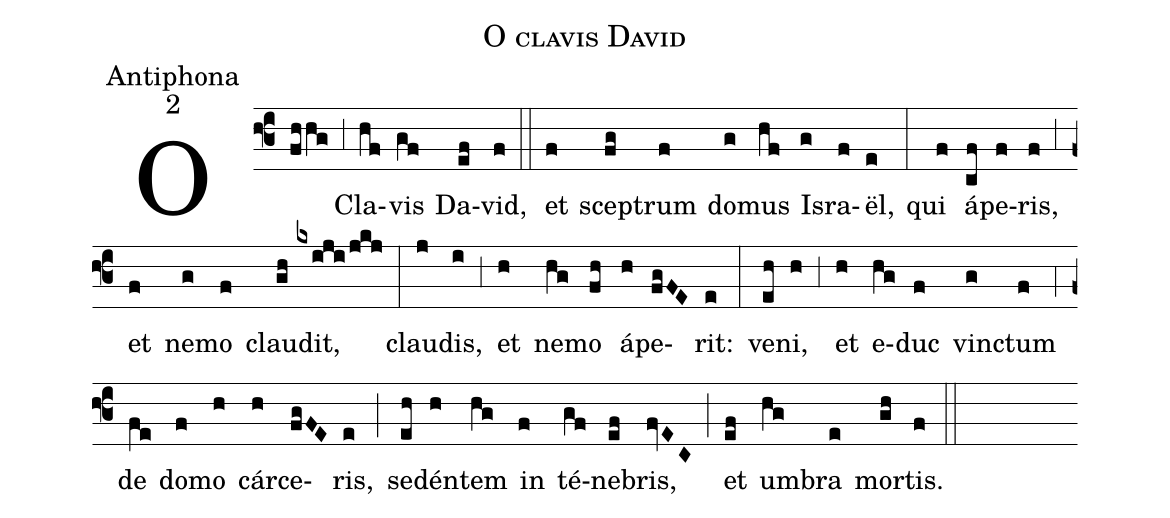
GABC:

name:O clavis David;
office-part:Antiphona;
mode:2;
%%
(f3) O(fhhg) (,3) Cla(hf)vis(gf) Da(ef)vid,(f) (::)
et(f) scep(fg)trum(f) do(g)mus(hf) Is(g)ra(f)ël,(e) (:)
qui(f) á(cf)pe(f)ris,(f) (,3) et(f) ne(g)mo(f) clau(gh)dit,(kxiji/jkj) (:)
clau(j)dis,(i) (,3) et(h) ne(hg)mo(fh) á(h)pe(fgFE)rit:(e) (:)
ve(eh)ni,(h) (,3) et(h) e(hg)duc(f) vin(g)ctum(f) (,4) de(fe) do(f)mo(h) cár(h)ce(fgFE)ris,(e) (;) se(eh)dén(h)tem(hg) in(f) té(gf)ne(ef)bris,(fvEC) (;) et(ef) um(hg)bra(e) mor(gh)tis.(f) (::)
